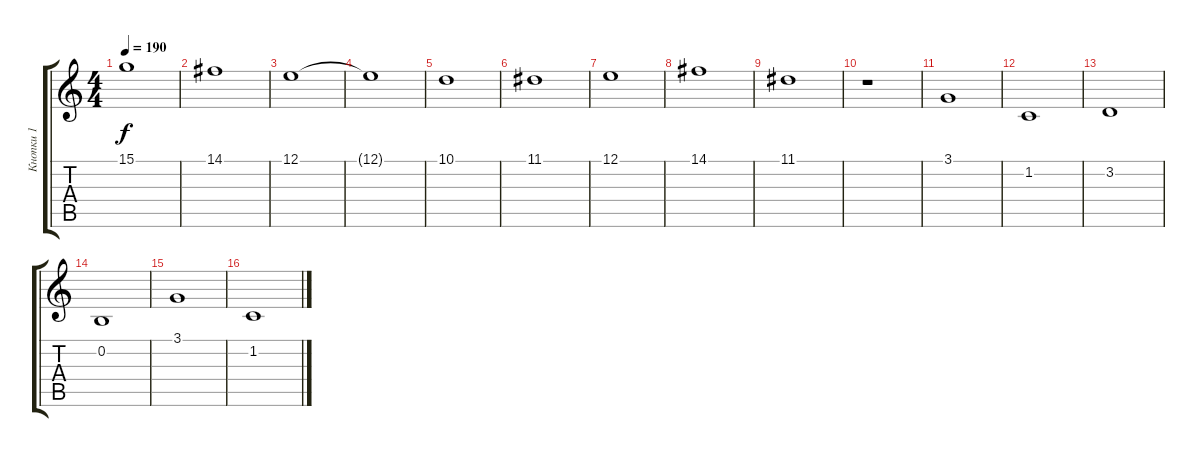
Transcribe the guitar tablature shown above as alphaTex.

\track ("Кнопки 1" "Кнопки 1") {instrument stringensemble2}
\staff {score tabs}
\tuning (E4 B3 G3 D3 A2 E2) {hide}
\ts (4 4)
\tempo 190
\clef g2
\ks c
15.1.1{dy f} |
14.1.1 |
12.1.1 |
12.1{t}.1 |
10.1.1 |
11.1.1 |
12.1.1 |
14.1.1 |
11.1.1 |
r.1 |
3.1.1 |
1.2.1 |
3.2.1 |
0.2.1 |
3.1.1 |
1.2.1
